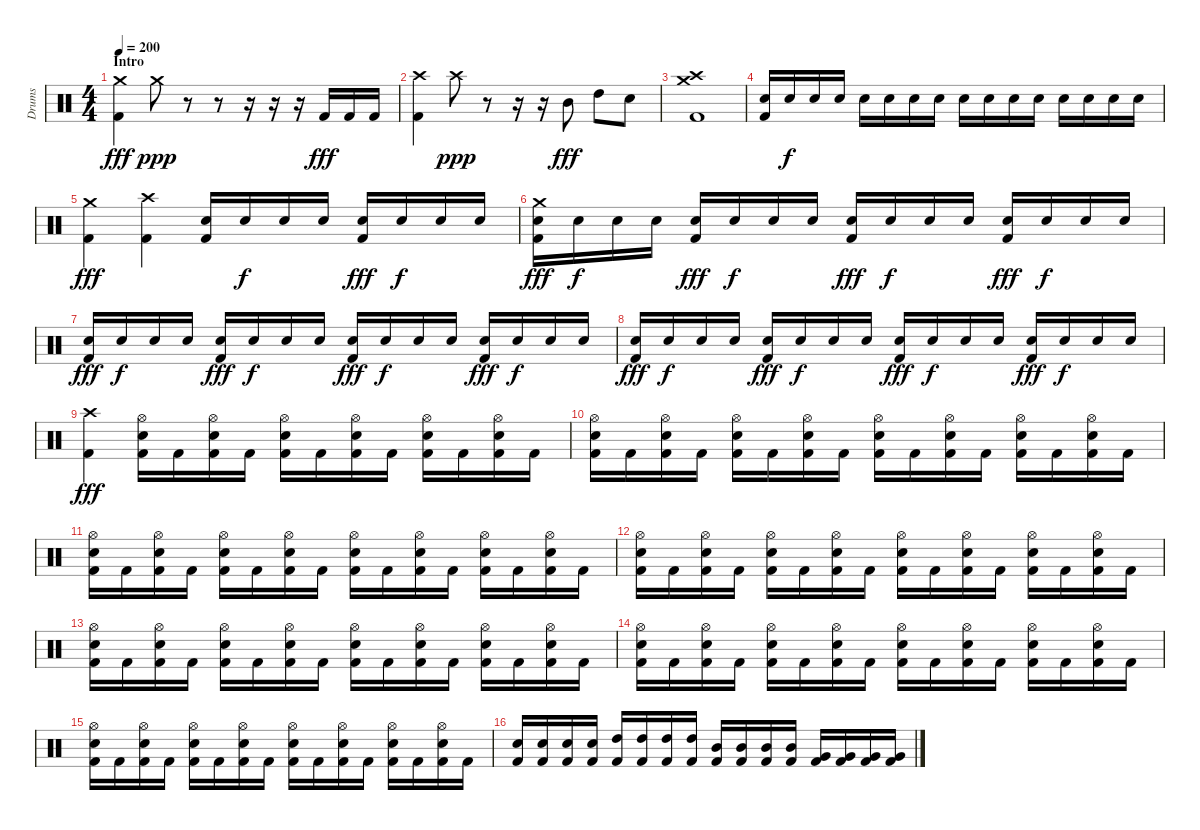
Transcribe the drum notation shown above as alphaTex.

\track ("Drums" "Drums") {instrument percussion}
\staff {score}
\articulation defaults
\ts (4 4)
\section ("" "Intro")
\tempo 200
\clef neutral
\ks c
("Crash medium (hit)" "Kick (hit) 2").4{dy fff} "Crash medium (hit)".8{dy ppp} r.8 r.8 r.16 r.16 r.16 "Kick (hit) 2".16{dy fff} "Kick (hit) 2".16 "Kick (hit) 2".16 |
("Crash high (hit)" "Kick (hit) 2").4 "Crash high (hit)".8{dy ppp} r.8 r.16 r.16 "Mid Tom (hit)".8{dy fff} "High Tom (hit)".8 "Electric Snare (hit)".8 |
("Crash high (hit)" "Crash medium (hit)" "Kick (hit) 2").1 |
("Electric Snare (hit)" "Kick (hit) 2").16 "Electric Snare (hit)".16{dy f} "Electric Snare (hit)".16 "Electric Snare (hit)".16 "Electric Snare (hit)".16 "Electric Snare (hit)".16 "Electric Snare (hit)".16 "Electric Snare (hit)".16 "Electric Snare (hit)".16 "Electric Snare (hit)".16 "Electric Snare (hit)".16 "Electric Snare (hit)".16 "Electric Snare (hit)".16 "Electric Snare (hit)".16 "Electric Snare (hit)".16 "Electric Snare (hit)".16 |
("Crash medium (hit)" "Kick (hit) 2").4{dy fff} ("Crash high (hit)" "Kick (hit) 2").4 ("Electric Snare (hit)" "Kick (hit) 2").16 "Electric Snare (hit)".16{dy f} "Electric Snare (hit)".16 "Electric Snare (hit)".16 ("Electric Snare (hit)" "Kick (hit) 2").16{dy fff} "Electric Snare (hit)".16{dy f} "Electric Snare (hit)".16 "Electric Snare (hit)".16 |
("Crash medium (hit)" "Electric Snare (hit)" "Kick (hit) 2").16{dy fff} "Electric Snare (hit)".16{dy f} "Electric Snare (hit)".16 "Electric Snare (hit)".16 ("Electric Snare (hit)" "Kick (hit) 2").16{dy fff} "Electric Snare (hit)".16{dy f} "Electric Snare (hit)".16 "Electric Snare (hit)".16 ("Electric Snare (hit)" "Kick (hit) 2").16{dy fff} "Electric Snare (hit)".16{dy f} "Electric Snare (hit)".16 "Electric Snare (hit)".16 ("Electric Snare (hit)" "Kick (hit) 2").16{dy fff} "Electric Snare (hit)".16{dy f} "Electric Snare (hit)".16 "Electric Snare (hit)".16 |
("Electric Snare (hit)" "Kick (hit) 2").16{dy fff} "Electric Snare (hit)".16{dy f} "Electric Snare (hit)".16 "Electric Snare (hit)".16 ("Electric Snare (hit)" "Kick (hit) 2").16{dy fff} "Electric Snare (hit)".16{dy f} "Electric Snare (hit)".16 "Electric Snare (hit)".16 ("Electric Snare (hit)" "Kick (hit) 2").16{dy fff} "Electric Snare (hit)".16{dy f} "Electric Snare (hit)".16 "Electric Snare (hit)".16 ("Electric Snare (hit)" "Kick (hit) 2").16{dy fff} "Electric Snare (hit)".16{dy f} "Electric Snare (hit)".16 "Electric Snare (hit)".16 |
("Electric Snare (hit)" "Kick (hit) 2").16{dy fff} "Electric Snare (hit)".16{dy f} "Electric Snare (hit)".16 "Electric Snare (hit)".16 ("Electric Snare (hit)" "Kick (hit) 2").16{dy fff} "Electric Snare (hit)".16{dy f} "Electric Snare (hit)".16 "Electric Snare (hit)".16 ("Electric Snare (hit)" "Kick (hit) 2").16{dy fff} "Electric Snare (hit)".16{dy f} "Electric Snare (hit)".16 "Electric Snare (hit)".16 ("Electric Snare (hit)" "Kick (hit) 2").16{dy fff} "Electric Snare (hit)".16{dy f} "Electric Snare (hit)".16 "Electric Snare (hit)".16 |
("Crash high (hit)" "Kick (hit) 2").4{dy fff} ("Hi-Hat (open)" "Electric Snare (hit)" "Kick (hit) 2").16 "Kick (hit) 2".16 ("Hi-Hat (open)" "Electric Snare (hit)" "Kick (hit) 2").16 "Kick (hit) 2".16 ("Hi-Hat (open)" "Electric Snare (hit)" "Kick (hit) 2").16 "Kick (hit) 2".16 ("Hi-Hat (open)" "Electric Snare (hit)" "Kick (hit) 2").16 "Kick (hit) 2".16 ("Hi-Hat (open)" "Electric Snare (hit)" "Kick (hit) 2").16 "Kick (hit) 2".16 ("Hi-Hat (open)" "Electric Snare (hit)" "Kick (hit) 2").16 "Kick (hit) 2".16 |
("Hi-Hat (open)" "Electric Snare (hit)" "Kick (hit) 2").16 "Kick (hit) 2".16 ("Hi-Hat (open)" "Electric Snare (hit)" "Kick (hit) 2").16 "Kick (hit) 2".16 ("Hi-Hat (open)" "Electric Snare (hit)" "Kick (hit) 2").16 "Kick (hit) 2".16 ("Hi-Hat (open)" "Electric Snare (hit)" "Kick (hit) 2").16 "Kick (hit) 2".16 ("Hi-Hat (open)" "Electric Snare (hit)" "Kick (hit) 2").16 "Kick (hit) 2".16 ("Hi-Hat (open)" "Electric Snare (hit)" "Kick (hit) 2").16 "Kick (hit) 2".16 ("Hi-Hat (open)" "Electric Snare (hit)" "Kick (hit) 2").16 "Kick (hit) 2".16 ("Hi-Hat (open)" "Electric Snare (hit)" "Kick (hit) 2").16 "Kick (hit) 2".16 |
("Hi-Hat (open)" "Electric Snare (hit)" "Kick (hit) 2").16 "Kick (hit) 2".16 ("Hi-Hat (open)" "Electric Snare (hit)" "Kick (hit) 2").16 "Kick (hit) 2".16 ("Hi-Hat (open)" "Electric Snare (hit)" "Kick (hit) 2").16 "Kick (hit) 2".16 ("Hi-Hat (open)" "Electric Snare (hit)" "Kick (hit) 2").16 "Kick (hit) 2".16 ("Hi-Hat (open)" "Electric Snare (hit)" "Kick (hit) 2").16 "Kick (hit) 2".16 ("Hi-Hat (open)" "Electric Snare (hit)" "Kick (hit) 2").16 "Kick (hit) 2".16 ("Hi-Hat (open)" "Electric Snare (hit)" "Kick (hit) 2").16 "Kick (hit) 2".16 ("Hi-Hat (open)" "Electric Snare (hit)" "Kick (hit) 2").16 "Kick (hit) 2".16 |
("Hi-Hat (open)" "Electric Snare (hit)" "Kick (hit) 2").16 "Kick (hit) 2".16 ("Hi-Hat (open)" "Electric Snare (hit)" "Kick (hit) 2").16 "Kick (hit) 2".16 ("Hi-Hat (open)" "Electric Snare (hit)" "Kick (hit) 2").16 "Kick (hit) 2".16 ("Hi-Hat (open)" "Electric Snare (hit)" "Kick (hit) 2").16 "Kick (hit) 2".16 ("Hi-Hat (open)" "Electric Snare (hit)" "Kick (hit) 2").16 "Kick (hit) 2".16 ("Hi-Hat (open)" "Electric Snare (hit)" "Kick (hit) 2").16 "Kick (hit) 2".16 ("Hi-Hat (open)" "Electric Snare (hit)" "Kick (hit) 2").16 "Kick (hit) 2".16 ("Hi-Hat (open)" "Electric Snare (hit)" "Kick (hit) 2").16 "Kick (hit) 2".16 |
("Hi-Hat (open)" "Electric Snare (hit)" "Kick (hit) 2").16 "Kick (hit) 2".16 ("Hi-Hat (open)" "Electric Snare (hit)" "Kick (hit) 2").16 "Kick (hit) 2".16 ("Hi-Hat (open)" "Electric Snare (hit)" "Kick (hit) 2").16 "Kick (hit) 2".16 ("Hi-Hat (open)" "Electric Snare (hit)" "Kick (hit) 2").16 "Kick (hit) 2".16 ("Hi-Hat (open)" "Electric Snare (hit)" "Kick (hit) 2").16 "Kick (hit) 2".16 ("Hi-Hat (open)" "Electric Snare (hit)" "Kick (hit) 2").16 "Kick (hit) 2".16 ("Hi-Hat (open)" "Electric Snare (hit)" "Kick (hit) 2").16 "Kick (hit) 2".16 ("Hi-Hat (open)" "Electric Snare (hit)" "Kick (hit) 2").16 "Kick (hit) 2".16 |
("Hi-Hat (open)" "Electric Snare (hit)" "Kick (hit) 2").16 "Kick (hit) 2".16 ("Hi-Hat (open)" "Electric Snare (hit)" "Kick (hit) 2").16 "Kick (hit) 2".16 ("Hi-Hat (open)" "Electric Snare (hit)" "Kick (hit) 2").16 "Kick (hit) 2".16 ("Hi-Hat (open)" "Electric Snare (hit)" "Kick (hit) 2").16 "Kick (hit) 2".16 ("Hi-Hat (open)" "Electric Snare (hit)" "Kick (hit) 2").16 "Kick (hit) 2".16 ("Hi-Hat (open)" "Electric Snare (hit)" "Kick (hit) 2").16 "Kick (hit) 2".16 ("Hi-Hat (open)" "Electric Snare (hit)" "Kick (hit) 2").16 "Kick (hit) 2".16 ("Hi-Hat (open)" "Electric Snare (hit)" "Kick (hit) 2").16 "Kick (hit) 2".16 |
("Hi-Hat (open)" "Electric Snare (hit)" "Kick (hit) 2").16 "Kick (hit) 2".16 ("Hi-Hat (open)" "Electric Snare (hit)" "Kick (hit) 2").16 "Kick (hit) 2".16 ("Hi-Hat (open)" "Electric Snare (hit)" "Kick (hit) 2").16 "Kick (hit) 2".16 ("Hi-Hat (open)" "Electric Snare (hit)" "Kick (hit) 2").16 "Kick (hit) 2".16 ("Hi-Hat (open)" "Electric Snare (hit)" "Kick (hit) 2").16 "Kick (hit) 2".16 ("Hi-Hat (open)" "Electric Snare (hit)" "Kick (hit) 2").16 "Kick (hit) 2".16 ("Hi-Hat (open)" "Electric Snare (hit)" "Kick (hit) 2").16 "Kick (hit) 2".16 ("Hi-Hat (open)" "Electric Snare (hit)" "Kick (hit) 2").16 "Kick (hit) 2".16 |
("Electric Snare (hit)" "Kick (hit) 2").16 ("Electric Snare (hit)" "Kick (hit) 2").16 ("Electric Snare (hit)" "Kick (hit) 2").16 ("Electric Snare (hit)" "Kick (hit) 2").16 ("High Tom (hit)" "Kick (hit) 2").16 ("High Tom (hit)" "Kick (hit) 2").16 ("High Tom (hit)" "Kick (hit) 2").16 ("High Tom (hit)" "Kick (hit) 2").16 ("Mid Tom (hit)" "Kick (hit) 2").16 ("Mid Tom (hit)" "Kick (hit) 2").16 ("Mid Tom (hit)" "Kick (hit) 2").16 ("Mid Tom (hit)" "Kick (hit) 2").16 ("Very Low Tom (hit)" "Kick (hit) 2").16 ("Very Low Tom (hit)" "Kick (hit) 2").16 ("Very Low Tom (hit)" "Kick (hit) 2").16 ("Very Low Tom (hit)" "Kick (hit) 2").16
